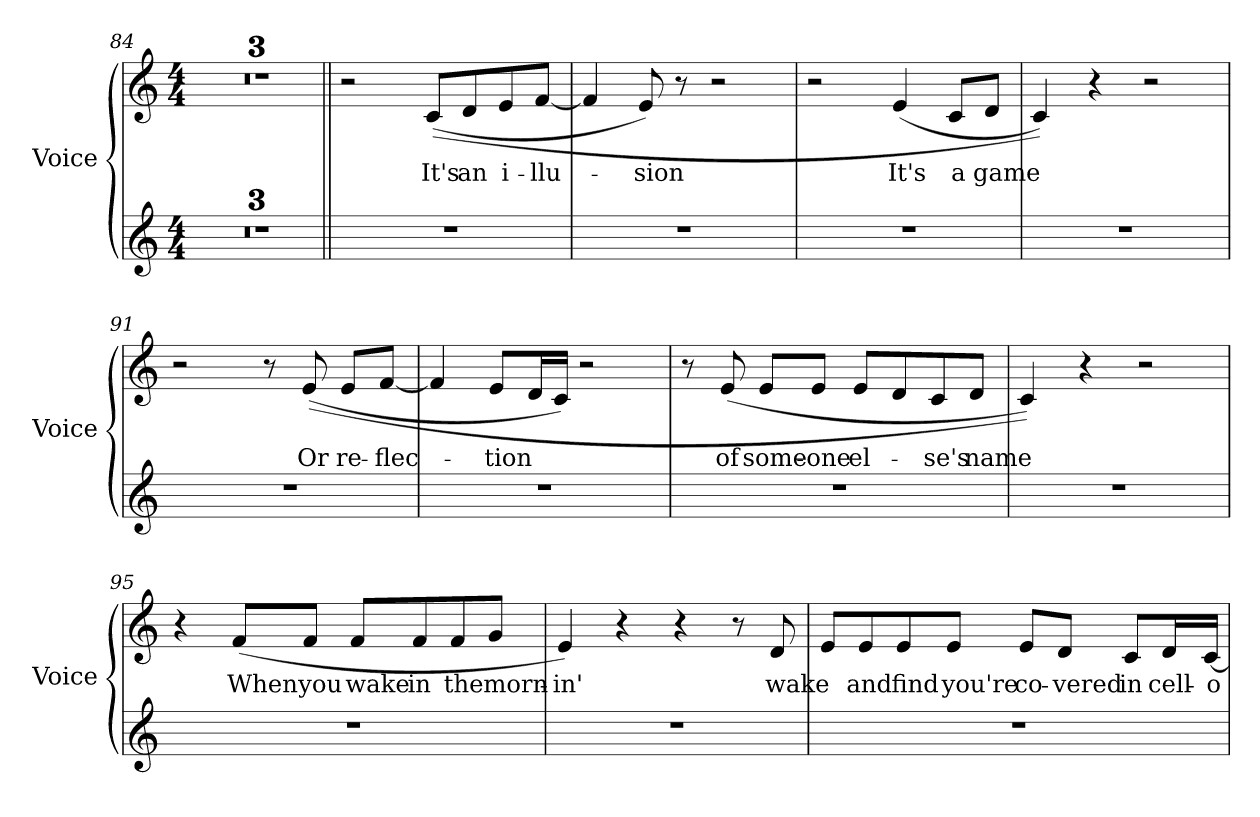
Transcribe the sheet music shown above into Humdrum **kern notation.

**kern	**kern	**text
*part2	*part1	*part1
*staff2	*staff1	*staff1
*I"Voice	*I"Voice	*
*I'Voice	*I'Voice	*
*clefG2	*clefG2	*
*k[]	*k[]	*
*C:	*C:	*
*M4/4	*M4/4	*
=84	=84	=84
1r	1r	.
=85	=85	=85
1r	1r	.
=86	=86	=86
1r	1r	.
=87||	=87||	=87||
1r	2r	.
!	!	!LO:LY:b:color=#000000
.	((8ci/L	It's
!	!	!LO:LY:b:color=#000000
.	8di/	an
!	!	!LO:LY:b:color=#000000
.	8ei/	i-
!	!	!LO:LY:b:color=#000000
.	[8fi/J	-llu-
!!LO:PB:g=z
=88	=88	=88
1r	4fi/]	.
!	!	!LO:LY:b:color=#000000
.	8ei/)	-sion
.	8r	.
.	2r	.
=89	=89	=89
1r	2r	.
!	!	!LO:LY:b:color=#000000
.	(4ei/	It's
!	!	!LO:LY:b:color=#000000
.	8ci/L	a
!	!	!LO:LY:b:color=#000000
.	8di/J	game
=90	=90	=90
1r	4ci/))	.
.	4r	.
.	2r	.
=91	=91	=91
1r	2r	.
.	8r	.
!	!	!LO:LY:b:color=#000000
.	((8ei/	Or
!	!	!LO:LY:b:color=#000000
.	8ei/L	re-
!	!	!LO:LY:b:color=#000000
.	[8fi/J	-flec-
=92	=92	=92
1r	4fi/]	.
!	!	!LO:LY:b:color=#000000
.	8ei/L	-tion
.	16di/L	.
.	16ci/JJ)	.
.	2r	.
!!LO:LB:g=z
=93	=93	=93
1r	8r	.
!	!	!LO:LY:b:color=#000000
.	(8ei/	of
!	!	!LO:LY:b:color=#000000
.	8ei/L	some-
!	!	!LO:LY:b:color=#000000
.	8ei/J	-one
!	!	!LO:LY:b:color=#000000
.	8ei/L	el-
.	8di/	.
!	!	!LO:LY:b:color=#000000
.	8ci/	-se's
!	!	!LO:LY:b:color=#000000
.	8di/J	name
=94	=94	=94
1r	4ci/))	.
.	4r	.
.	2r	.
=95	=95	=95
1r	4r	.
!	!	!LO:LY:b:color=#000000
.	(8fi/L	When
!	!	!LO:LY:b:color=#000000
.	8fi/J	you
!	!	!LO:LY:b:color=#000000
.	8fi/L	wake
!	!	!LO:LY:b:color=#000000
.	8fi/	in
!	!	!LO:LY:b:color=#000000
.	8fi/	the
!	!	!LO:LY:b:color=#000000
.	8gi/J	morn-
=96	=96	=96
!	!	!LO:LY:b:color=#000000
1r	4ei/)	-in'
.	4r	.
.	4r	.
.	8r	.
!	!	!LO:LY:b:color=#000000
.	8di/	wake
!!LO:LB:g=z
=97	=97	=97
1r	8ei/L	.
!	!	!LO:LY:b:color=#000000
.	8ei/	and
!	!	!LO:LY:b:color=#000000
.	8ei/	find
!	!	!LO:LY:b:color=#000000
.	8ei/J	you're
!	!	!LO:LY:b:color=#000000
.	8ei/L	co-
!	!	!LO:LY:b:color=#000000
.	8di/J	-vered
!	!	!LO:LY:b:color=#000000
.	8ci/L	in
!	!	!LO:LY:b:color=#000000
.	16di/L	cell-
!	!	!LO:LY:b:color=#000000
.	[16ci/JJ	-o-
=	=	=
*-	*-	*-
